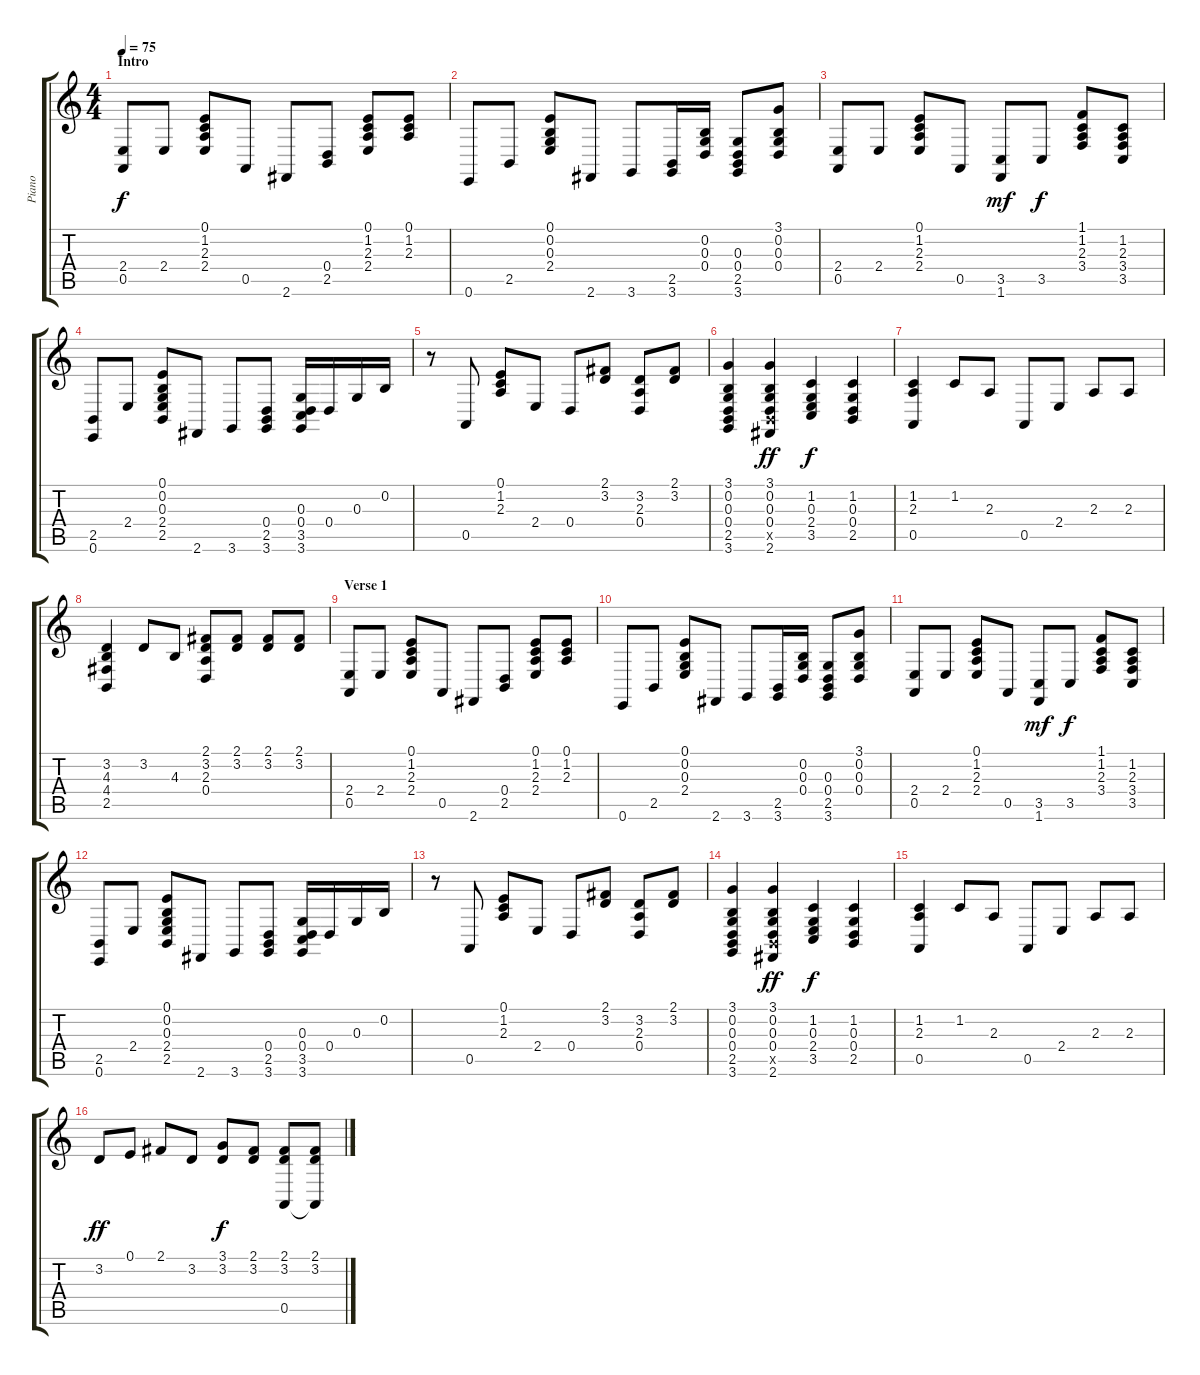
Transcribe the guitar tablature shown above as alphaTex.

\track ("Piano" "Piano") {instrument acousticgrandpiano}
\staff {score tabs}
\tuning (E4 B3 G3 D3 A2 E2) {hide}
\ts (4 4)
\section ("" "Intro")
\tempo 75
\clef g2
\ks c
(2.4 0.5).8{dy f instrument acousticgrandpiano} 2.4.8 (0.1 1.2 2.3 2.4).8 0.5.8 2.6.8 (0.4 2.5).8 (0.1 1.2 2.3 2.4).8 (0.1 1.2 2.3).8 |
0.6.8 2.5.8 (0.1 0.2 0.3 2.4).8 2.6.8 3.6.8 (2.5 3.6).16 (0.2 0.3 0.4).16 (0.3 0.4 2.5 3.6).8 (3.1 0.2 0.3 0.4).8 |
(2.4 0.5).8 2.4.8 (0.1 1.2 2.3 2.4).8 0.5.8 (3.5 1.6).8{dy mf} 3.5.8{dy f} (1.1 1.2 2.3 3.4).8 (1.2 2.3 3.4 3.5).8 |
(2.5 0.6).8 2.4.8 (0.1 0.2 0.3 2.4 2.5).8 2.6.8 3.6.8 (0.4 2.5 3.6).8 (0.3 0.4 3.5 3.6).16 0.4.16 0.3.16 0.2.16 |
r.8 0.5.8 (0.1 1.2 2.3).8 2.4.8 0.4.8 (2.1 3.2).8 (3.2 2.3 0.4).8 (2.1 3.2).8 |
(3.1 0.2 0.3 0.4 2.5 3.6).4 (3.1 0.2 0.3 0.4 2.5{x} 2.6).4{dy ff} (1.2 0.3 2.4 3.5).4{dy f} (1.2 0.3 0.4 2.5).4 |
(1.2 2.3 0.5).4 1.2.8 2.3.8 0.5.8 2.4.8 2.3.8 2.3.8 |
(3.2 4.3 4.4 2.5).4 3.2.8 4.3.8 (2.1 3.2 2.3 0.4).8 (2.1 3.2).8 (2.1 3.2).8 (2.1 3.2).8 |
\section ("" "Verse 1")
(2.4 0.5).8 2.4.8 (0.1 1.2 2.3 2.4).8 0.5.8 2.6.8 (0.4 2.5).8 (0.1 1.2 2.3 2.4).8 (0.1 1.2 2.3).8 |
0.6.8 2.5.8 (0.1 0.2 0.3 2.4).8 2.6.8 3.6.8 (2.5 3.6).16 (0.2 0.3 0.4).16 (0.3 0.4 2.5 3.6).8 (3.1 0.2 0.3 0.4).8 |
(2.4 0.5).8 2.4.8 (0.1 1.2 2.3 2.4).8 0.5.8 (3.5 1.6).8{dy mf} 3.5.8{dy f} (1.1 1.2 2.3 3.4).8 (1.2 2.3 3.4 3.5).8 |
(2.5 0.6).8 2.4.8 (0.1 0.2 0.3 2.4 2.5).8 2.6.8 3.6.8 (0.4 2.5 3.6).8 (0.3 0.4 3.5 3.6).16 0.4.16 0.3.16 0.2.16 |
r.8 0.5.8 (0.1 1.2 2.3).8 2.4.8 0.4.8 (2.1 3.2).8 (3.2 2.3 0.4).8 (2.1 3.2).8 |
(3.1 0.2 0.3 0.4 2.5 3.6).4 (3.1 0.2 0.3 0.4 2.5{x} 2.6).4{dy ff} (1.2 0.3 2.4 3.5).4{dy f} (1.2 0.3 0.4 2.5).4 |
(1.2 2.3 0.5).4 1.2.8 2.3.8 0.5.8 2.4.8 2.3.8 2.3.8 |
3.2.8{dy ff} 0.1.8 2.1.8 3.2.8 (3.1 3.2).8{dy f} (2.1 3.2).8 (2.1 3.2 0.5).8 (2.1 3.2 0.5{t}).8
